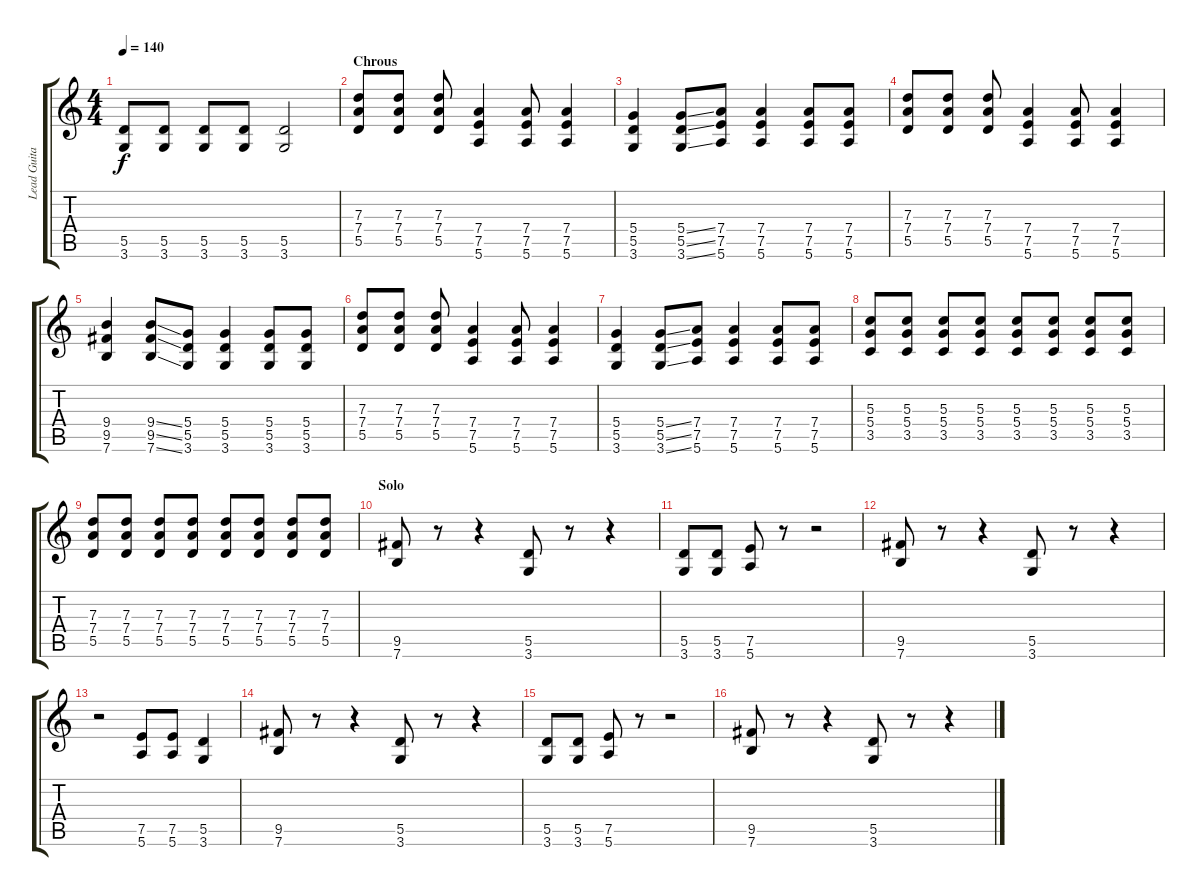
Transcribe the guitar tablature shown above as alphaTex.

\track ("Lead Guitar" "Lead Guita") {instrument electricguitarmuted}
\staff {score tabs}
\tuning (E4 B3 G3 D3 A2 E2) {hide}
\ts (4 4)
\tempo 140
\clef g2
\ks c
(5.5 3.6).8{dy f} (5.5 3.6).8 (5.5 3.6).8 (5.5 3.6).8 (5.5 3.6).2 |
\section ("" "Chrous")
(7.3 7.4 5.5).8 (7.3 7.4 5.5).8 (7.3 7.4 5.5).8 (7.4 7.5 5.6).4 (7.4 7.5 5.6).8 (7.4 7.5 5.6).4 |
(5.4 5.5 3.6).4 (5.4{ss} 5.5{ss} 3.6{ss}).8 (7.4 7.5 5.6).8 (7.4 7.5 5.6).4 (7.4 7.5 5.6).8 (7.4 7.5 5.6).8 |
(7.3 7.4 5.5).8 (7.3 7.4 5.5).8 (7.3 7.4 5.5).8 (7.4 7.5 5.6).4 (7.4 7.5 5.6).8 (7.4 7.5 5.6).4 |
(9.4 9.5 7.6).4 (9.4{ss} 9.5{ss} 7.6{ss}).8 (5.4 5.5 3.6).8 (5.4 5.5 3.6).4 (5.4 5.5 3.6).8 (5.4 5.5 3.6).8 |
(7.3 7.4 5.5).8 (7.3 7.4 5.5).8 (7.3 7.4 5.5).8 (7.4 7.5 5.6).4 (7.4 7.5 5.6).8 (7.4 7.5 5.6).4 |
(5.4 5.5 3.6).4 (5.4{ss} 5.5{ss} 3.6{ss}).8 (7.4 7.5 5.6).8 (7.4 7.5 5.6).4 (7.4 7.5 5.6).8 (7.4 7.5 5.6).8 |
(5.3 5.4 3.5).8 (5.3 5.4 3.5).8 (5.3 5.4 3.5).8 (5.3 5.4 3.5).8 (5.3 5.4 3.5).8 (5.3 5.4 3.5).8 (5.3 5.4 3.5).8 (5.3 5.4 3.5).8 |
(7.3 7.4 5.5).8 (7.3 7.4 5.5).8 (7.3 7.4 5.5).8 (7.3 7.4 5.5).8 (7.3 7.4 5.5).8 (7.3 7.4 5.5).8 (7.3 7.4 5.5).8 (7.3 7.4 5.5).8 |
\section ("" "Solo")
(9.5 7.6).8{volume 14} r.8 r.4 (5.5 3.6).8 r.8 r.4 |
(5.5 3.6).8 (5.5 3.6).8 (7.5 5.6).8 r.8 r.2 |
(9.5 7.6).8 r.8 r.4 (5.5 3.6).8 r.8 r.4 |
r.2 (7.5 5.6).8 (7.5 5.6).8 (5.5 3.6).4 |
(9.5 7.6).8 r.8 r.4 (5.5 3.6).8 r.8 r.4 |
(5.5 3.6).8 (5.5 3.6).8 (7.5 5.6).8 r.8 r.2 |
(9.5 7.6).8 r.8 r.4 (5.5 3.6).8 r.8 r.4
